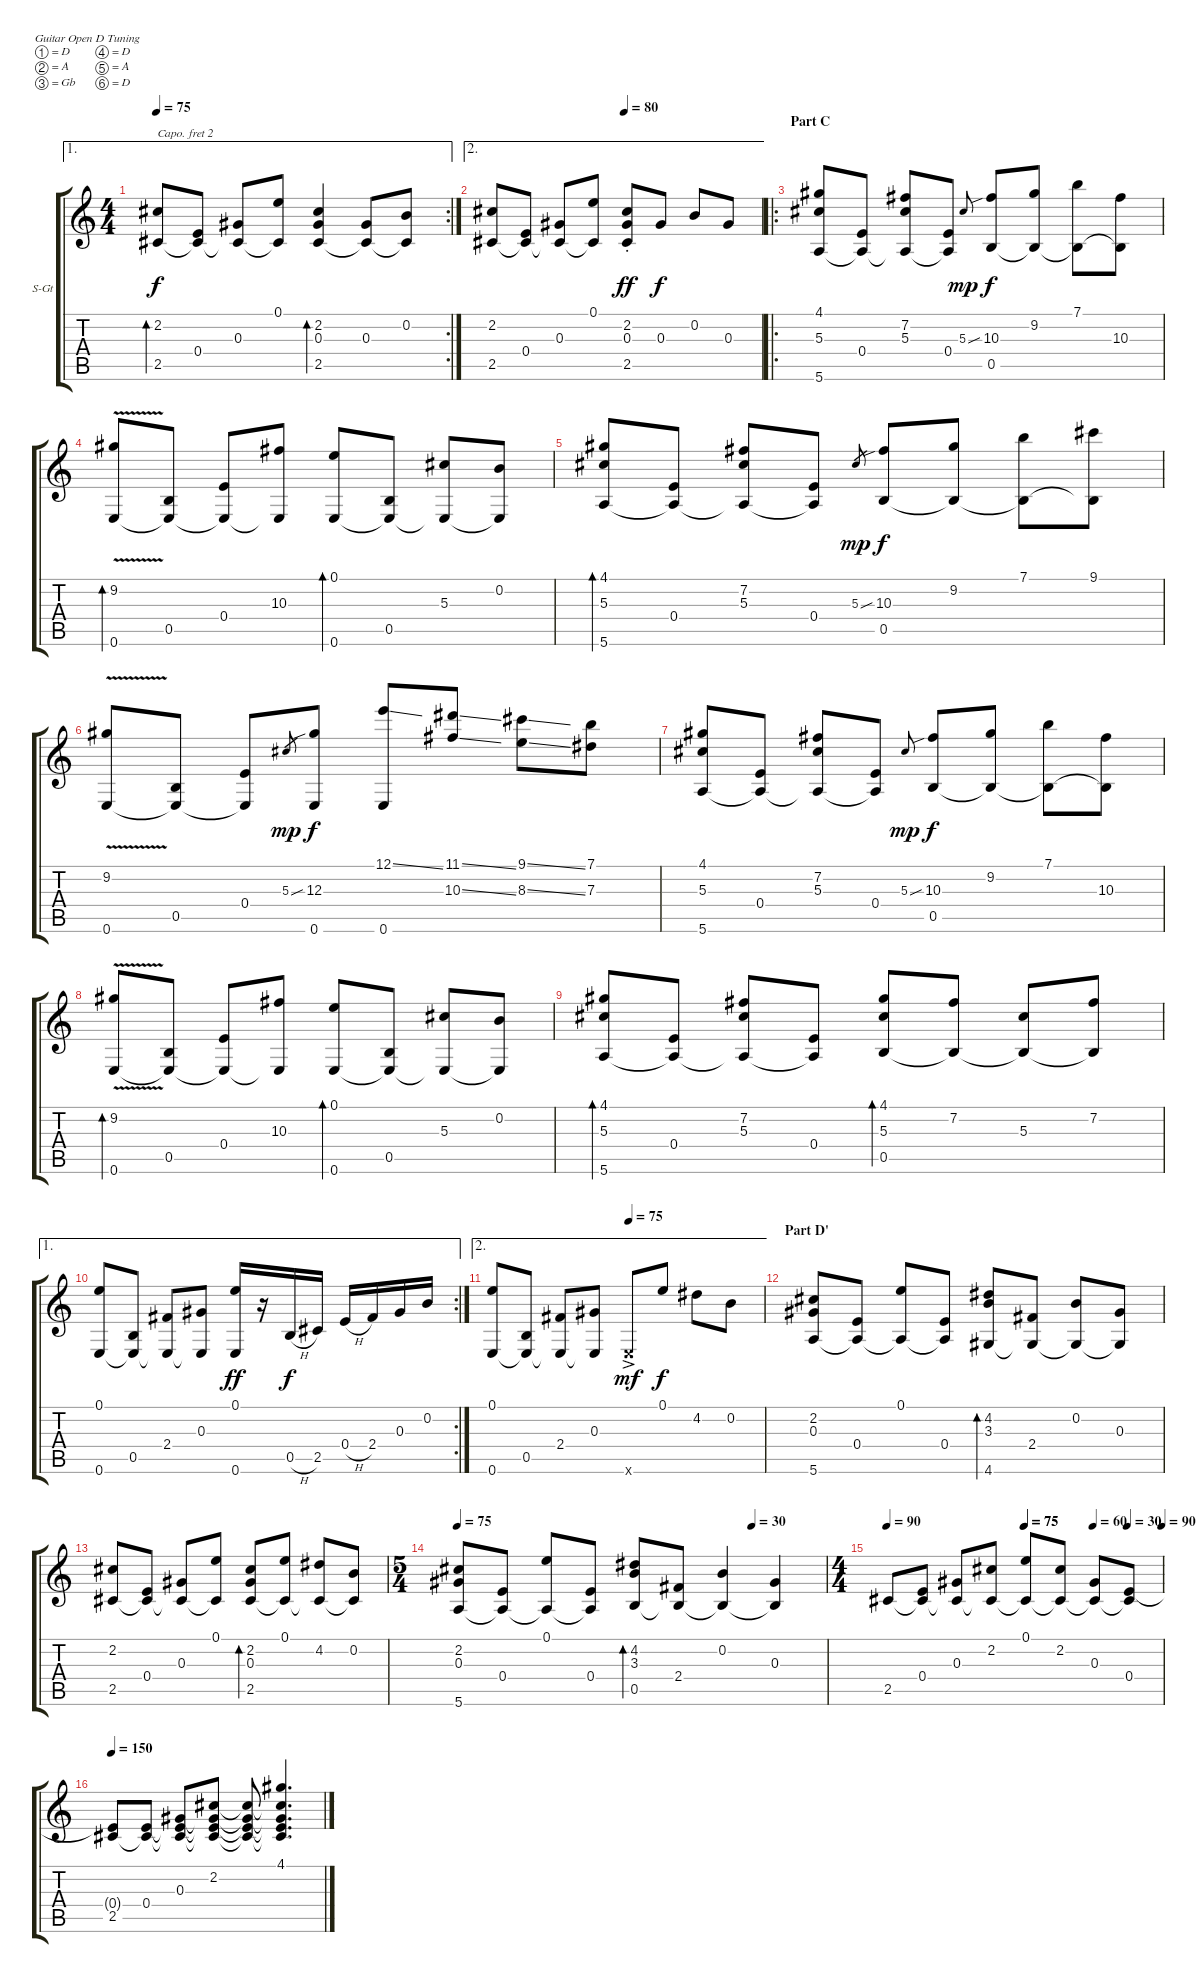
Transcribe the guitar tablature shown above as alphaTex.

\bracketExtendMode groupsimilarinstruments
\firstSystemTrackNameOrientation horizontal
\otherSystemsTrackNameOrientation horizontal
\track ("Acoustic Guitar" "S-Gt") {instrument acousticguitarsteel}
\staff {score tabs}
\capo 2
\tuning (D4 A3 Gb3 D3 A2 D2)
\ae 1
\rc 2
\ts (4 4)
\tempo 75
\clef g2
\ks c
(2.2 2.5).8{bd 114 dy f} (0.4 2.5{t}).8 (0.3 2.5{t}).8 (0.1 2.5{t}).8 (2.2 0.3 2.5).4{bd 120} (0.3 2.5{t}).8 (0.2 2.5{t}).8 |
\ae 2
\tempo (80 0.49375)
(2.2 2.5).8 (0.4 2.5{t}).8 (0.3 2.5{t}).8 (0.1 2.5{t}).8 (2.2{st} 0.3{st} 2.5{st}).8{dy ff} 0.3.8{dy f} 0.2.8 0.3.8 |
\ro
\section ("" "Part C")
(4.1 5.3 5.6).8 (0.4 5.6{t}).8 (7.2 5.3 5.6{t}).8 (0.4 5.6{t}).8 5.3.8{gr onbeat dy mp} (10.3{sib} 0.5).8{dy f} (9.2 0.5{t}).8 (7.1 0.5{t}).8 (10.3 0.5{t}).8 |
(9.2{v} 0.6).8{bd 114} (0.5 0.6{t}).8 (0.4 0.6{t}).8 (10.3 0.6{t}).8 (0.1 0.6).8{bd 114} (0.5 0.6{t}).8 (5.3 0.6{t}).8 (0.2 0.6{t}).8 |
(4.1 5.3 5.6).8{bd 117} (0.4 5.6{t}).8 (7.2 5.3 5.6{t}).8 (0.4 5.6{t}).8 5.3.8{gr dy mp} (10.3{sib} 0.5).8{dy f} (9.2 0.5{t}).8 (7.1 0.5{t}).8 (9.1 0.5{t}).8 |
(9.2{v} 0.6).8 (0.5 0.6{t}).8 (0.4 0.6{t}).8 5.3.8{gr dy mp} (12.3{sib} 0.6).8{dy f} (12.1{ss} 0.6).8 (11.1{ss} 10.3{ss}).8 (9.1{ss} 8.3{ss}).8 (7.1 7.3).8 |
(4.1 5.3 5.6).8 (0.4 5.6{t}).8 (7.2 5.3 5.6{t}).8 (0.4 5.6{t}).8 5.3.8{gr onbeat dy mp} (10.3{sib} 0.5).8{dy f} (9.2 0.5{t}).8 (7.1 0.5{t}).8 (10.3 0.5{t}).8 |
(9.2{v} 0.6).8{bd 114} (0.5 0.6{t}).8 (0.4 0.6{t}).8 (10.3 0.6{t}).8 (0.1 0.6).8{bd 114} (0.5 0.6{t}).8 (5.3 0.6{t}).8 (0.2 0.6{t}).8 |
(4.1 5.3 5.6).8{bd 111} (0.4 5.6{t}).8 (7.2 5.3 5.6{t}).8 (0.4 5.6{t}).8 (4.1 5.3 0.5).8{bd 112} (7.2 0.5{t}).8 (5.3 0.5{t}).8 (7.2 0.5{t}).8 |
\ae 1
\rc 2
(0.1 0.6).8 (0.5 0.6{t}).8 (2.4 0.6{t}).8 (0.3 0.6{t}).8 (0.1 0.6).16{dy ff} r.16 0.5{h}.16{dy f} 2.5.16 0.4{h}.16 2.4.16 0.3.16 0.2.16 |
\ae 2
\tempo (75 0.50625)
(0.1 0.6).8 (0.5 0.6{t}).8 (2.4 0.6{t}).8 (0.3 0.6{t}).8 0.6{ac x}.8{dy mf} 0.1.8{dy f} 4.2.8 0.2.8 |
\section ("" "Part D'")
(2.2 0.3 5.6).8 (0.4 5.6{t}).8 (0.1 5.6{t}).8 (0.4 5.6{t}).8 (4.2 3.3 4.6).8{bd 114} (2.4 4.6{t}).8 (0.2 4.6{t}).8 (0.3 4.6{t}).8 |
(2.2 2.5).8 (0.4 2.5{t}).8 (0.3 2.5{t}).8 (0.1 2.5{t}).8 (2.2 0.3 2.5).8{bd 114} (0.1 2.5{t}).8 (4.2 2.5{t}).8 (0.2 2.5{t}).8 |
\ts (5 4)
\beaming (8 2 2 2 4)
\tempo 75
\tempo (30 0.8)
(2.2 0.3 5.6).8 (0.4 5.6{t}).8 (0.1 5.6{t}).8 (0.4 5.6{t}).8 (4.2 3.3 0.5).8{bd 118} (2.4 0.5{t}).8 (0.2 0.5{t}).4 (0.3 0.5{t}).4 |
\ts (4 4)
\beaming (8 2 2 2 2)
\tempo 90
\tempo (75 0.4999)
\tempo (75 0.5)
\tempo (60 0.75)
\tempo (30 0.875)
\tempo (90 1)
2.5.8 (0.4 2.5{t}).8 (0.3 2.5{t}).8 (2.2 2.5{t}).8 (0.1 2.5{t}).8 (2.2 2.5{t}).8 (0.3 2.5{t}).8 (0.4 2.5{t}).8 |
\tempo 150
(0.4{t} 2.5).8 (0.4 2.5{t}).8 (0.3 0.4{t} 2.5{t}).8 (2.2 0.3{t} 0.4{t} 2.5{t}).8 (2.2{t} 0.3{t} 0.4{t} 2.5{t}).8 (4.1 2.2{t} 0.3{t} 0.4{t} 2.5{t}).4{d}
